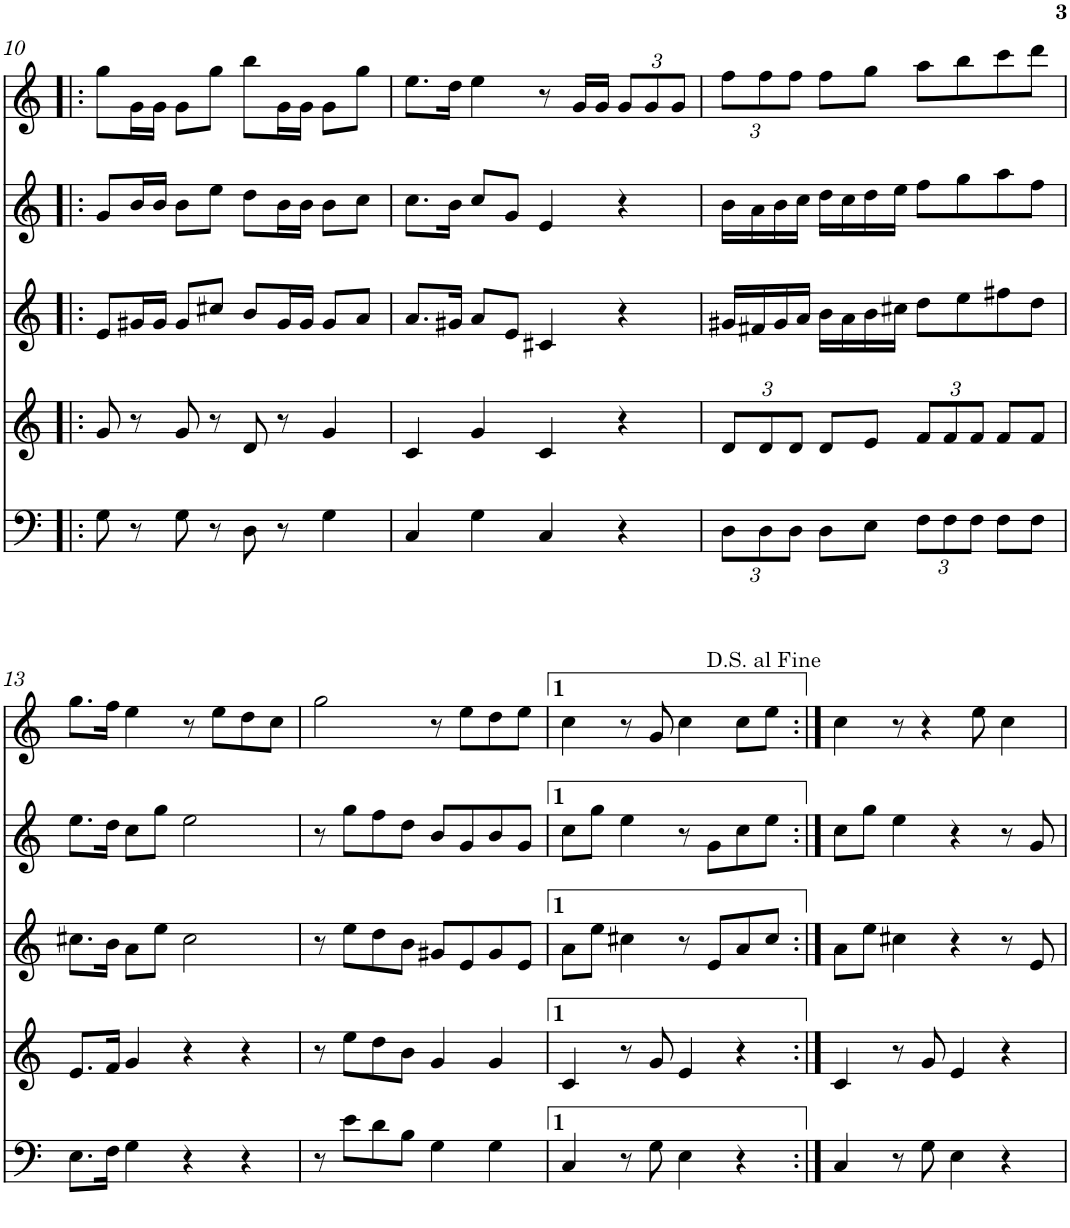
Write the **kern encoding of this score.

**kern	**kern	**kern	**kern	**kern
*part5	*part4	*part3	*part2	*part1
*staff5	*staff4	*staff3	*staff2	*staff1
*I"Contrabaix	*I"Gralla	*I"Saxo Alt	*I"Gralla	*I"Gralla
!!LO:PB:g=z
*clefF4	*clefG2	*clefG2	*clefG2	*clefG2
*k[]	*k[]	*k[]	*k[]	*k[]
*M4/4	*M4/4	*M4/4	*M4/4	*M4/4
=10!|:	=10!|:	=10!|:	=10!|:	=10!|:
8G\	8g/	8e/L	8g/L	8gg\L
8r	8r	16g#X/L	16b/L	16g\L
.	.	16g#/JJ	16b/JJ	16g\JJ
8G\	8g/	8g#/L	8b\L	8g\L
8r	8r	8cc#X/J	8ee\J	8gg\J
8D\	8d/	8b/L	8dd\L	8bb\L
8r	8r	16g#/L	16b\L	16g\L
.	.	16g#/JJ	16b\JJ	16g\JJ
4G\	4g/	8g#/L	8b\L	8g\L
.	.	8a/J	8cc\J	8gg\J
=11	=11	=11	=11	=11
4C/	4c/	8.a/L	8.cc\L	8.ee\L
.	.	16g#X/Jk	16b\Jk	16dd\Jk
4G\	4g/	8a/L	8cc/L	4ee\
.	.	8e/J	8g/J	.
4C/	4c/	4c#X/	4e/	8r
.	.	.	.	16g/LL
.	.	.	.	16g/JJ
*	*	*	*	*Xbrackettup
4r	4r	4r	4r	12g/L
.	.	.	.	12g/
.	.	.	.	12g/J
=12	=12	=12	=12	=12
*Xbrackettup	*Xbrackettup	*	*	*
12D\L	12d/L	16g#X/LL	16b\LL	12ff\L
.	.	16f#X/	16a\	.
12D\	12d/	.	.	12ff\
.	.	16g#/	16b\	.
12D\J	12d/J	.	.	12ff\J
.	.	16a/JJ	16cc\JJ	.
8D\L	8d/L	16b\LL	16dd\LL	8ff\L
.	.	16a\	16cc\	.
8E\J	8e/J	16b\	16dd\	8gg\J
.	.	16cc#X\JJ	16ee\JJ	.
12F\L	12f/L	8dd\L	8ff\L	8aa\L
12F\	12f/	.	.	.
.	.	8ee\	8gg\	8bb\
12F\J	12f/J	.	.	.
8F\L	8f/L	8ff#X\	8aa\	8ccc\
8F\J	8f/J	8dd\J	8ff\J	8ddd\J
!!LO:LB:g=z
=13	=13	=13	=13	=13
8.E\L	8.e/L	8.cc#X\L	8.ee\L	8.gg\L
16F\Jk	16f/Jk	16b\Jk	16dd\Jk	16ff\Jk
4G\	4g/	8a\L	8cc\L	4ee\
.	.	8ee\J	8gg\J	.
4r	4r	2cc#\	2ee\	8r
.	.	.	.	8ee\L
4r	4r	.	.	8dd\
.	.	.	.	8cc\J
=14	=14	=14	=14	=14
8r	8r	8r	8r	2gg\
8e\L	8ee\L	8ee\L	8gg\L	.
8d\	8dd\	8dd\	8ff\	.
8B\J	8b\J	8b\J	8dd\J	.
4G\	4g/	8g#X/L	8b/L	8r
.	.	8e/	8g/	8ee\L
4G\	4g/	8g#/	8b/	8dd\
.	.	8e/J	8g/J	8ee\J
=15	=15	=15	=15	=15
4C/	4c/	8a\L	8cc\L	4cc\
.	.	8ee\J	8gg\J	.
8r	8r	4cc#X\	4ee\	8r
8G\	8g/	.	.	8g/
4E\	4e/	8r	8r	4cc\
.	.	8e/L	8g\L	.
4r	4r	8a/	8cc\	8cc\L
.	.	8cc#/J	8ee\J	8ee\J
=16:|!	=16:|!	=16:|!	=16:|!	=16:|!
4C/	4c/	8a\L	8cc\L	4cc\
.	.	8ee\J	8gg\J	.
8r	8r	4cc#X\	4ee\	8r
8G\	8g/	.	.	4r
4E\	4e/	4r	4r	.
.	.	.	.	8ee\
4r	4r	8r	8r	4cc\
.	.	8e/	8g/	.
=	=	=	=	=
*-	*-	*-	*-	*-
